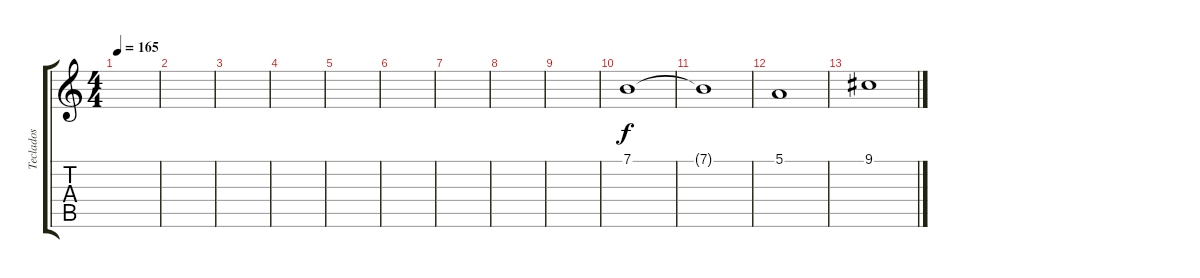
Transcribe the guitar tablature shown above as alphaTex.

\track ("Teclados" "Teclados") {instrument synthstrings1}
\staff {score tabs}
\tuning (E4 B3 G3 D3 A2 E2) {hide}
\ts (4 4)
\tempo 165
\clef g2
\ks c
|
|
|
|
|
|
|
|
|
7.1.1 |
7.1{t}.1 |
5.1.1 |
9.1.1
